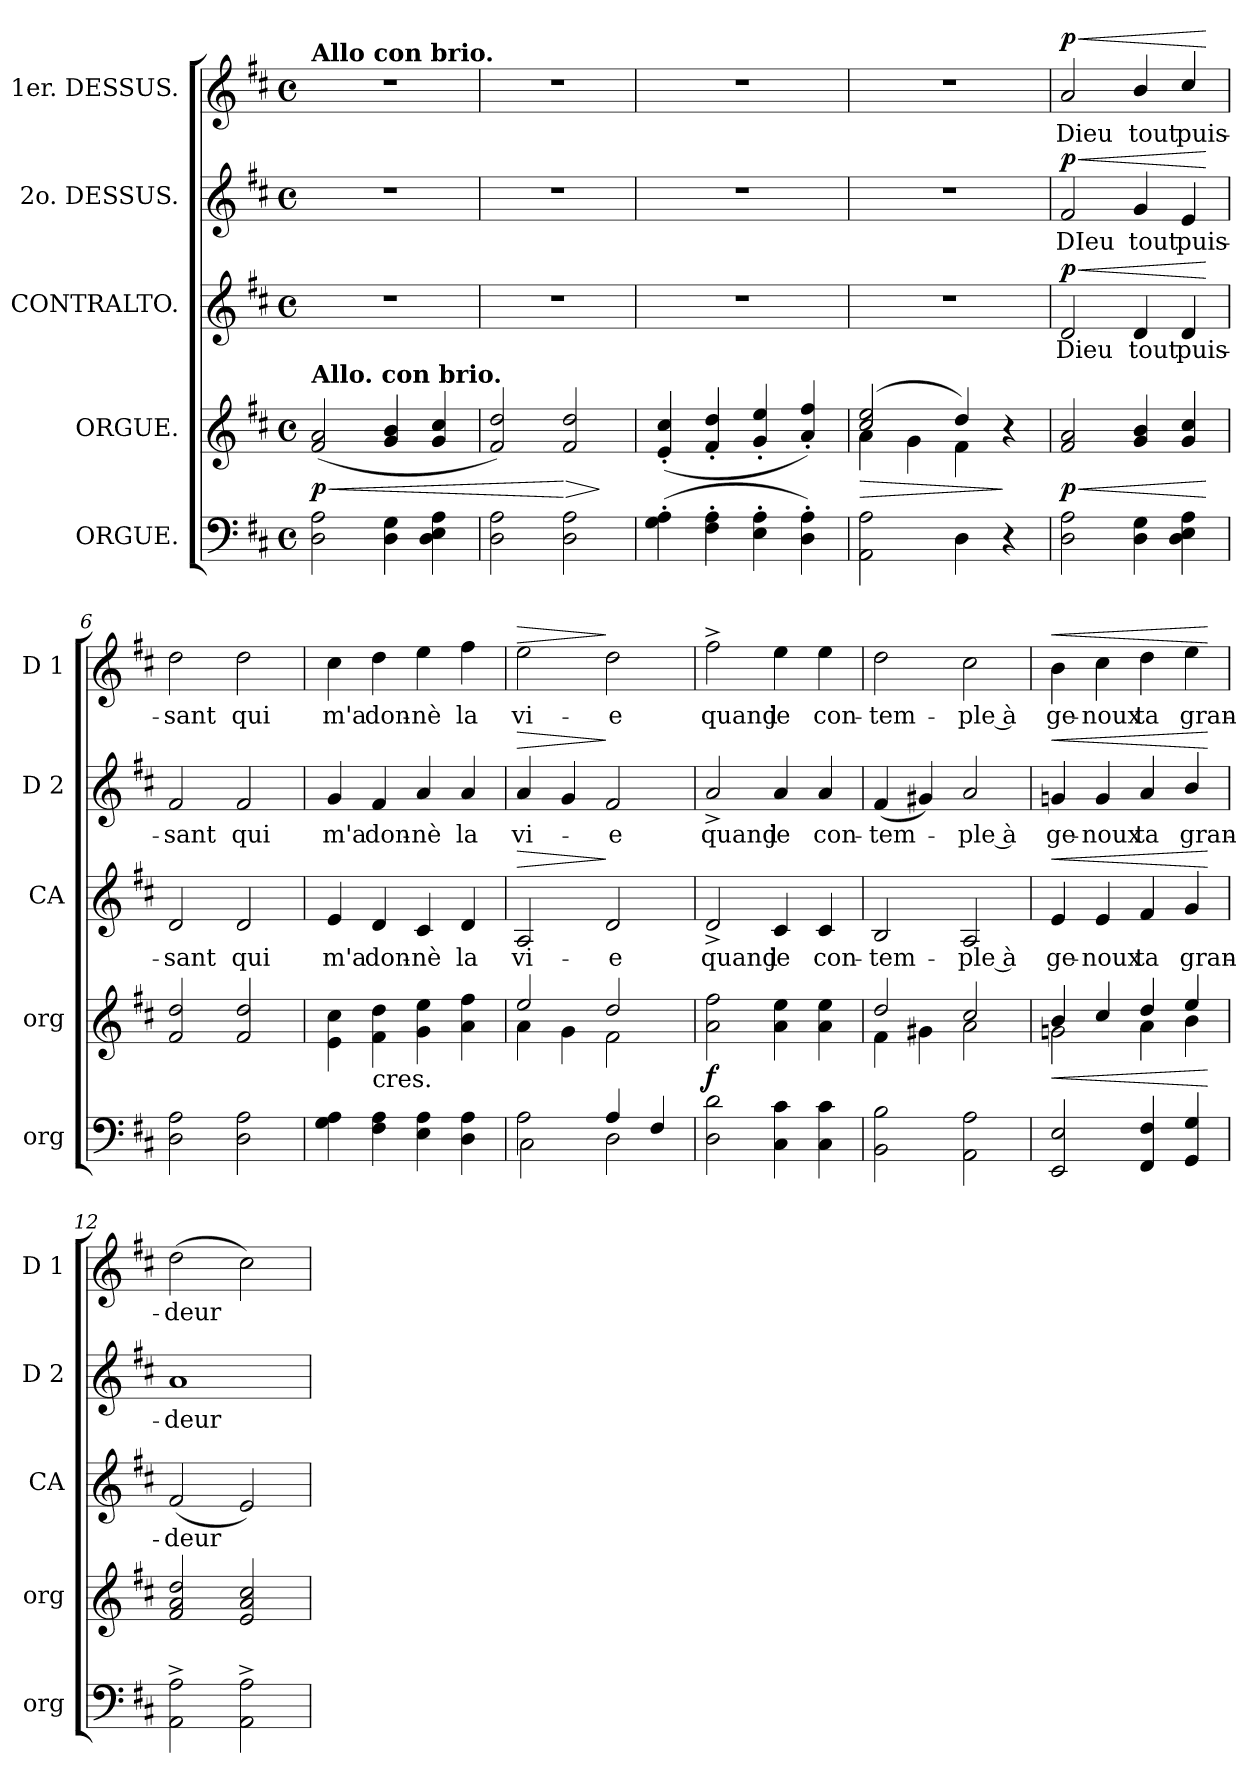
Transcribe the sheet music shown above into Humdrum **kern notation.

**kern	**kern	**dynam	**kern	**text	**dynam	**kern	**text	**dynam	**kern	**text	**dynam
*part5	*part4	*part4	*part3	*part3	*part3	*part2	*part2	*part2	*part1	*part1	*part1
*staff5	*staff4	*staff4	*staff3	*staff3	*staff3	*staff2	*staff2	*staff2	*staff1	*staff1	*staff1
*I"ORGUE.	*I"ORGUE.	*	*I"CONTRALTO.	*	*	*I"2o. DESSUS.	*	*	*I"1er. DESSUS.	*	*
*I'org	*I'org	*	*I'CA	*	*	*I'D 2	*	*	*I'D 1	*	*
*clefF4	*clefG2	*	*clefG2	*	*	*clefG2	*	*	*clefG2	*	*
*k[f#c#]	*k[f#c#]	*	*k[f#c#]	*	*	*k[f#c#]	*	*	*k[f#c#]	*	*
*D:	*D:	*	*D:	*	*	*D:	*	*	*D:	*	*
*M4/4	*M4/4	*	*M4/4	*	*	*M4/4	*	*	*M4/4	*	*
*met(c)	*met(c)	*	*met(c)	*	*	*met(c)	*	*	*met(c)	*	*
=1	=1	=1	=1	=1	=1	=1	=1	=1	=1	=1	=1
!	!	!	!	!	!	!	!	!	!LO:TX:a:B:t=Allo con brio.	!	!
!	!LO:TX:a:B:t=Allo. con brio.	!	!	!	!	!	!	!	!	!	!
!	!	!LO:HP:b	!	!	!	!	!	!	!	!	!
2D\ 2A\	(2f#/ 2a/	< p	1r	.	.	1r	.	.	1r	.	.
4D\ 4G\	4g/ 4b/	.	.	.	.	.	.	.	.	.	.
4D\ 4E\ 4A\	4g/ 4cc#/	.	.	.	.	.	.	.	.	.	.
=2	=2	=2	=2	=2	=2	=2	=2	=2	=2	=2	=2
2D\ 2A\	2f#/ 2dd/)	.	1r	.	.	1r	.	.	1r	.	.
!	!	!LO:HP:n=1:b	!	!	!	!	!	!	!	!	!
2D\ 2A\	2f#/ 2dd/	[ >	.	.	.	.	.	.	.	.	.
.	.	]	.	.	.	.	.	.	.	.	.
=3	=3	=3	=3	=3	=3	=3	=3	=3	=3	=3	=3
(4G'\ 4A'\	(4e'/ 4cc#'/	.	1r	.	.	1r	.	.	1r	.	.
4F#'\ 4A'\	4f#'/ 4dd'/	.	.	.	.	.	.	.	.	.	.
4E'\ 4A'\	4g'/ 4ee'/	.	.	.	.	.	.	.	.	.	.
4D'\ 4A'\)	4a'/ 4ff#'/)	.	.	.	.	.	.	.	.	.	.
=4	=4	=4	=4	=4	=4	=4	=4	=4	=4	=4	=4
*	*^	*	*	*	*	*	*	*	*	*	*
!	!	!	!LO:HP:b	!	!	!	!	!	!	!	!	!
2AA\ 2A\	(2cc#/ 2ee/	4a\	>	1r	.	.	1r	.	.	1r	.	.
.	.	4g\	.	.	.	.	.	.	.	.	.	.
4D\	4dd/)	4f#\	.	.	.	.	.	.	.	.	.	.
4r	4r	4ryy	]	.	.	.	.	.	.	.	.	.
=5	=5	=5	=5	=5	=5	=5	=5	=5	=5	=5	=5	=5
!	!	!	!LO:HP:b	!	!	!LO:HP:a	!	!	!LO:HP:a	!	!	!LO:HP:a
!	!	!	!	!	!	!LO:DY:n=1:a	!	!	!LO:DY:n=1:a	!	!	!LO:DY:n=1:a
*	*v	*v	*	*	*	*	*	*	*	*	*	*
2D\ 2A\	2f#/ 2a/	< p	2d/	Dieu	< p	2f#/	DIeu	< p	2a/	Dieu	< p
4D\ 4G\	4g/ 4b/	.	4d/	tout	.	4g/	tout	.	4b/	tout	.
4D\ 4E\ 4A\	4g/ 4cc#/	.	4d/	puis-	.	4e/	puis-	.	4cc#/	puis-	.
.	.	[	.	.	[	.	.	[	.	.	[
=6	=6	=6	=6	=6	=6	=6	=6	=6	=6	=6	=6
2D\ 2A\	2f#/ 2dd/	.	2d/	-sant	.	2f#/	-sant	.	2dd\	-sant	.
2D\ 2A\	2f#/ 2dd/	.	2d/	qui	.	2f#/	qui	.	2dd\	qui	.
=7	=7	=7	=7	=7	=7	=7	=7	=7	=7	=7	=7
4G\ 4A\	4e\ 4cc#\	.	4e/	m'a	.	4g/	m'a	.	4cc#\	m'a	.
!	!LO:TX:b:t=cres.	!	!	!	!	!	!	!	!	!	!
4F#\ 4A\	4f#\ 4dd\	.	4d/	don-	.	4f#/	don-	.	4dd\	don-	.
4E\ 4A\	4g\ 4ee\	.	4c#/	-nè	.	4a/	-nè	.	4ee\	-nè	.
4D\ 4A\	4a\ 4ff#\	.	4d/	la	.	4a/	la	.	4ff#\	la	.
=8	=8	=8	=8	=8	=8	=8	=8	=8	=8	=8	=8
*^	*^	*	*	*	*	*	*	*	*	*	*
!	!	!	!	!	!	!	!LO:HP:a	!	!	!LO:HP:a	!	!	!LO:HP:a
2A\	2C#\	2ee/	4a\	.	2A/	vi-	>	4a/	vi-	>	2ee\	vi-	>
.	.	.	4g\	.	.	.	.	4g/	.	.	.	.	.
4A/	2D\	2dd/	2f#\	.	2d/	-e	]	2f#/	-e	]	2dd\	-e	]
4F#/	.	.	.	.	.	.	.	.	.	.	.	.	.
*v	*v	*	*	*	*	*	*	*	*	*	*	*	*
*	*v	*v	*	*	*	*	*	*	*	*	*	*
=9	=9	=9	=9	=9	=9	=9	=9	=9	=9	=9	=9
2D\ 2d\	2a\ 2ff#\	f	2d^/	quand	.	2a^/	quand	.	2ff#^\	quand	.
4C#\ 4c#\	4a\ 4ee\	.	4c#/	je	.	4a/	je	.	4ee\	je	.
4C#\ 4c#\	4a\ 4ee\	.	4c#/	con-	.	4a/	con-	.	4ee\	con-	.
=10	=10	=10	=10	=10	=10	=10	=10	=10	=10	=10	=10
*	*^	*	*	*	*	*	*	*	*	*	*
2BB\ 2B\	2dd/	4f#\	.	2B/	-tem-	.	(4f#/	-tem-	.	2dd\	-tem-	.
.	.	4g#X\	.	.	.	.	4g#X/)	.	.	.	.	.
2AA\ 2A\	2cc#/	2a\	.	2A/	-ple à	.	2a/	-ple à	.	2cc#\	-ple à	.
=11	=11	=11	=11	=11	=11	=11	=11	=11	=11	=11	=11	=11
!	!	!	!LO:HP:b	!	!	!LO:HP:a	!	!	!LO:HP:a	!	!	!LO:HP:a
2EE/ 2E/	4b/	2gn\	<	4e/	ge-	<	4gn/	ge-	<	4b\	ge-	<
.	4cc#/	.	.	4e/	-noux	.	4g/	-noux	.	4cc#\	-noux	.
4FF#/ 4F#/	4dd/	4a\	.	4f#/	ta	.	4a/	ta	.	4dd\	ta	.
4GG/ 4G/	4ee/	4b\	.	4g/	gran-	.	4b/	gran-	.	4ee\	gran-	.
*	*v	*v	*	*	*	*	*	*	*	*	*	*
.	.	[	.	.	[	.	.	[	.	.	[
=12	=12	=12	=12	=12	=12	=12	=12	=12	=12	=12	=12
2AA^\ 2A^\	2f#/ 2a/ 2dd/	.	(2f#/	-deur	.	1a	-deur	.	(2dd\	-deur	.
2AA^\ 2A^\	2e/ 2a/ 2cc#/	.	2e/)	.	.	.	.	.	2cc#\)	.	.
=	=	=	=	=	=	=	=	=	=	=	=
*-	*-	*-	*-	*-	*-	*-	*-	*-	*-	*-	*-
